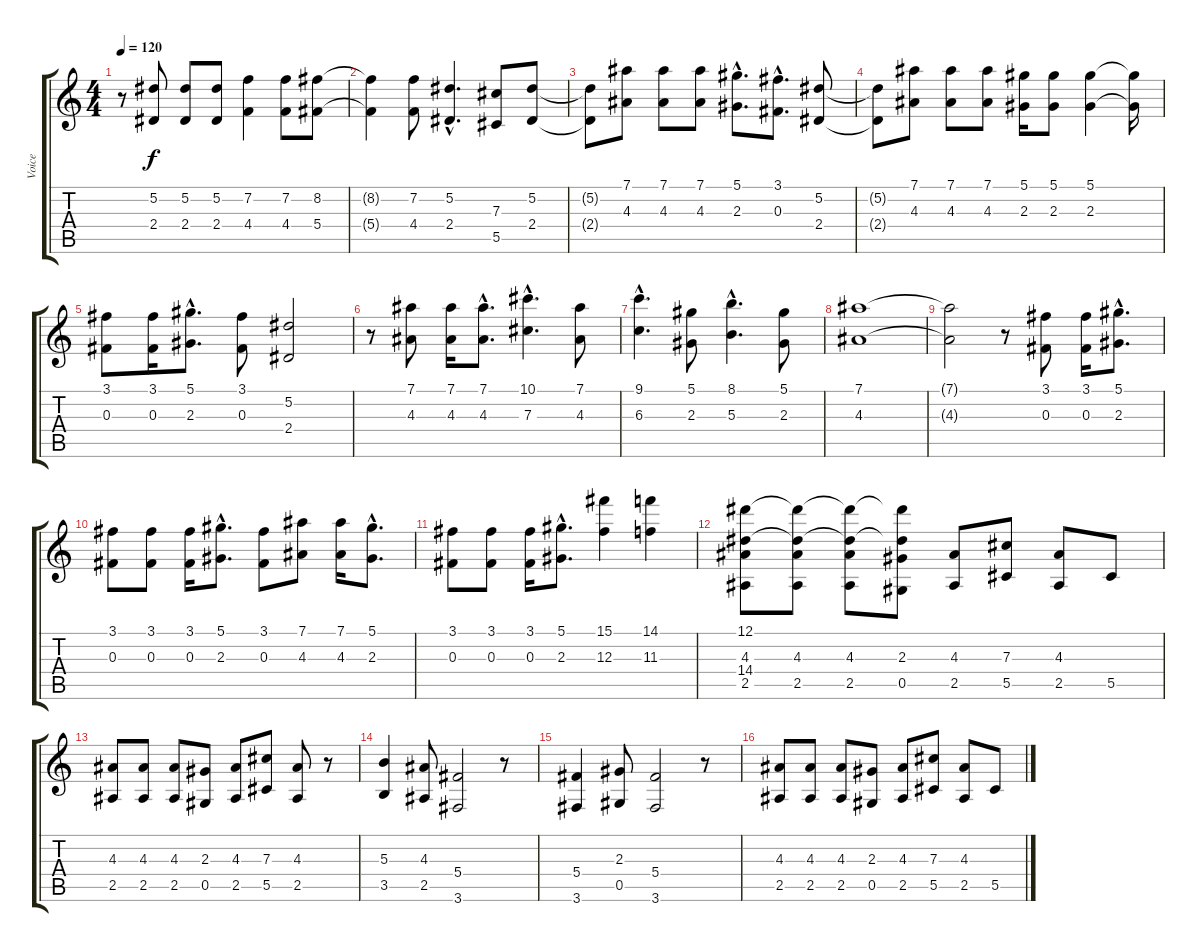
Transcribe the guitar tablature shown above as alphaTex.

\track ("Voice" "Voice") {instrument lead6voice}
\staff {score tabs}
\tuning (Eb5 Bb4 Gb4 Db4 Ab3 Eb3) {hide}
\ts (4 4)
\tempo 120
\clef g2
\ks c
r.8{dy f} (5.2 2.4).8 (5.2 2.4).8 (5.2 2.4).8 (7.2 4.4).4 (7.2 4.4).8 (8.2 5.4).8 |
(8.2{t} 5.4{t}).4 (7.2 4.4).8 (5.2{hac} 2.4{hac}).4{d} (7.3 5.5).8 (5.2 2.4).8 |
(5.2{t} 2.4{t}).8 (7.1 4.3).8 (7.1 4.3).8 (7.1 4.3).8 (5.1{hac} 2.3{hac}).8{d} (3.1{hac} 0.3{hac}).8{d} (5.2 2.4).8 |
(5.2{t} 2.4{t}).8 (7.1 4.3).8 (7.1 4.3).8 (7.1 4.3).8 (5.1 2.3).16 (5.1 2.3).8 (5.1 2.3).4 (5.1{t} 2.3{t}).16 |
(3.1 0.3).8 (3.1 0.3).16 (5.1{hac} 2.3{hac}).8{d} (3.1 0.3).8 (5.2 2.4).2 |
r.8 (7.1 4.3).8 (7.1 4.3).16 (7.1{hac} 4.3{hac}).8{d} (10.1{hac} 7.3{hac}).4{d} (7.1 4.3).8 |
(9.1{hac} 6.3{hac}).4{d} (5.1 2.3).8 (8.1{hac} 5.3{hac}).4{d} (5.1 2.3).8 |
(7.1 4.3).1 |
(7.1{t} 4.3{t}).2 r.8 (3.1 0.3).8 (3.1 0.3).16 (5.1{hac} 2.3{hac}).8{d} |
(3.1 0.3).8 (3.1 0.3).8 (3.1 0.3).16 (5.1{hac} 2.3{hac}).8{d} (3.1 0.3).8 (7.1 4.3).8 (7.1 4.3).16 (5.1{hac} 2.3{hac}).8{d} |
(3.1 0.3).8 (3.1 0.3).8 (3.1 0.3).16 (5.1{hac} 2.3{hac}).8{d} (15.1 12.3).4 (14.1 11.3).4 |
(12.1 4.3 14.4 2.5).8 (12.1{t} 4.3 14.4{t} 2.5).8 (12.1{t} 4.3 14.4{t} 2.5).8 (12.1{t} 2.3 14.4{t} 0.5).8 (4.3 2.5).8 (7.3 5.5).8 (4.3 2.5).8 5.5.8 |
(4.3 2.5).8 (4.3 2.5).8 (4.3 2.5).8 (2.3 0.5).8 (4.3 2.5).8 (7.3 5.5).8 (4.3 2.5).8 r.8 |
(5.3 3.5).4 (4.3 2.5).8 (5.4 3.6).2 r.8 |
(5.4 3.6).4 (2.3 0.5).8 (5.4 3.6).2 r.8 |
(4.3 2.5).8 (4.3 2.5).8 (4.3 2.5).8 (2.3 0.5).8 (4.3 2.5).8 (7.3 5.5).8 (4.3 2.5).8 5.5.8
